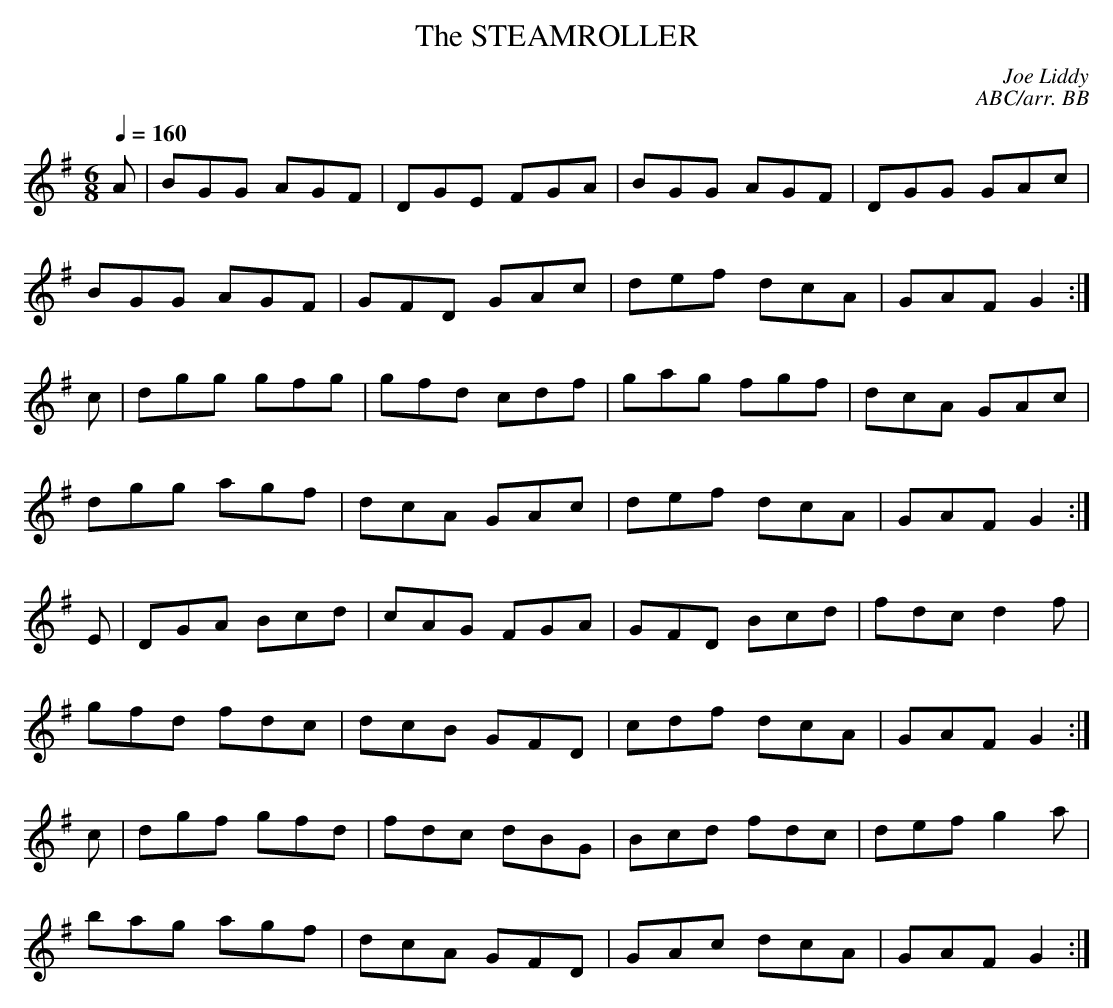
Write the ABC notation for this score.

X:1
T:STEAMROLLER, The
C:Joe Liddy
C:ABC/arr. BB
Q:1/4=160
M:6/8
K:G
A|BGG AGF|DGE FGA|BGG AGF|DGG GAc |
BGG AGF|GFD GAc|def dcA|GAF G2 :|
c|dgg gfg|gfd cdf|gag fgf|dcA GAc |
dgg agf|dcA GAc|def dcA|GAF G2 :|
E|DGA Bcd|cAG FGA|GFD Bcd|fdc d2f |
gfd fdc|dcB GFD|cdf dcA|GAF G2 :|
c|dgf gfd|fdc dBG|Bcd fdc|def g2a |
bag agf|dcA GFD|GAc dcA|GAF G2 :|
